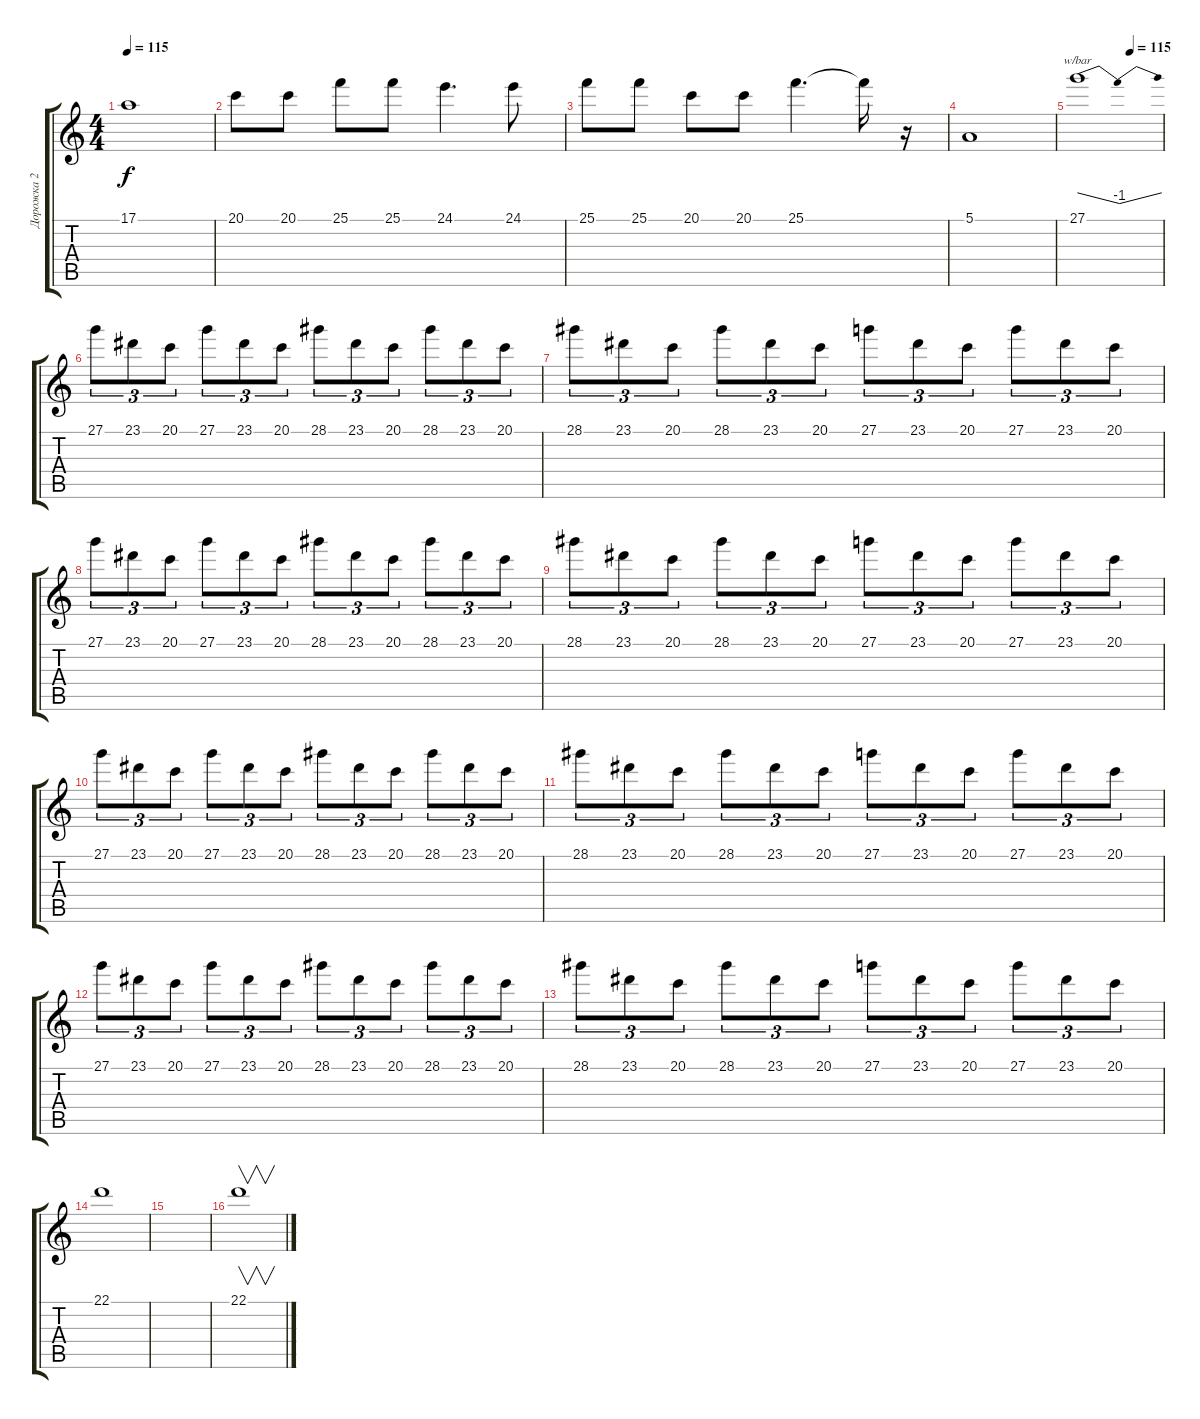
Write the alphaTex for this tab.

\track ("Дорожка 2" "Дорожка 2") {instrument pad1newage}
\staff {score tabs}
\tuning (E4 B3 G3 D3 A2 E2) {hide}
\ts (4 4)
\tempo 115
\clef g2
\ks c
17.1.1{dy f} |
20.1.8 20.1.8 25.1.8 25.1.8 24.1.4{d} 24.1.8 |
25.1.8 25.1.8 20.1.8 20.1.8 25.1.4{d} 25.1{t}.16 r.16 |
5.1.1 |
\tempo (115 0.625)
27.1.1{tbe (dip default 0 0 30 -4 60 0)} |
27.1.8{tu (3 2)} 23.1.8{tu (3 2)} 20.1.8{tu (3 2)} 27.1.8{tu (3 2)} 23.1.8{tu (3 2)} 20.1.8{tu (3 2)} 28.1.8{tu (3 2)} 23.1.8{tu (3 2)} 20.1.8{tu (3 2)} 28.1.8{tu (3 2)} 23.1.8{tu (3 2)} 20.1.8{tu (3 2)} |
28.1.8{tu (3 2)} 23.1.8{tu (3 2)} 20.1.8{tu (3 2)} 28.1.8{tu (3 2)} 23.1.8{tu (3 2)} 20.1.8{tu (3 2)} 27.1.8{tu (3 2)} 23.1.8{tu (3 2)} 20.1.8{tu (3 2)} 27.1.8{tu (3 2)} 23.1.8{tu (3 2)} 20.1.8{tu (3 2)} |
27.1.8{tu (3 2)} 23.1.8{tu (3 2)} 20.1.8{tu (3 2)} 27.1.8{tu (3 2)} 23.1.8{tu (3 2)} 20.1.8{tu (3 2)} 28.1.8{tu (3 2)} 23.1.8{tu (3 2)} 20.1.8{tu (3 2)} 28.1.8{tu (3 2)} 23.1.8{tu (3 2)} 20.1.8{tu (3 2)} |
28.1.8{tu (3 2)} 23.1.8{tu (3 2)} 20.1.8{tu (3 2)} 28.1.8{tu (3 2)} 23.1.8{tu (3 2)} 20.1.8{tu (3 2)} 27.1.8{tu (3 2)} 23.1.8{tu (3 2)} 20.1.8{tu (3 2)} 27.1.8{tu (3 2)} 23.1.8{tu (3 2)} 20.1.8{tu (3 2)} |
27.1.8{tu (3 2)} 23.1.8{tu (3 2)} 20.1.8{tu (3 2)} 27.1.8{tu (3 2)} 23.1.8{tu (3 2)} 20.1.8{tu (3 2)} 28.1.8{tu (3 2)} 23.1.8{tu (3 2)} 20.1.8{tu (3 2)} 28.1.8{tu (3 2)} 23.1.8{tu (3 2)} 20.1.8{tu (3 2)} |
28.1.8{tu (3 2)} 23.1.8{tu (3 2)} 20.1.8{tu (3 2)} 28.1.8{tu (3 2)} 23.1.8{tu (3 2)} 20.1.8{tu (3 2)} 27.1.8{tu (3 2)} 23.1.8{tu (3 2)} 20.1.8{tu (3 2)} 27.1.8{tu (3 2)} 23.1.8{tu (3 2)} 20.1.8{tu (3 2)} |
27.1.8{tu (3 2)} 23.1.8{tu (3 2)} 20.1.8{tu (3 2)} 27.1.8{tu (3 2)} 23.1.8{tu (3 2)} 20.1.8{tu (3 2)} 28.1.8{tu (3 2)} 23.1.8{tu (3 2)} 20.1.8{tu (3 2)} 28.1.8{tu (3 2)} 23.1.8{tu (3 2)} 20.1.8{tu (3 2)} |
28.1.8{tu (3 2)} 23.1.8{tu (3 2)} 20.1.8{tu (3 2)} 28.1.8{tu (3 2)} 23.1.8{tu (3 2)} 20.1.8{tu (3 2)} 27.1.8{tu (3 2)} 23.1.8{tu (3 2)} 20.1.8{tu (3 2)} 27.1.8{tu (3 2)} 23.1.8{tu (3 2)} 20.1.8{tu (3 2)} |
22.1.1 |
|
22.1.1{v}
